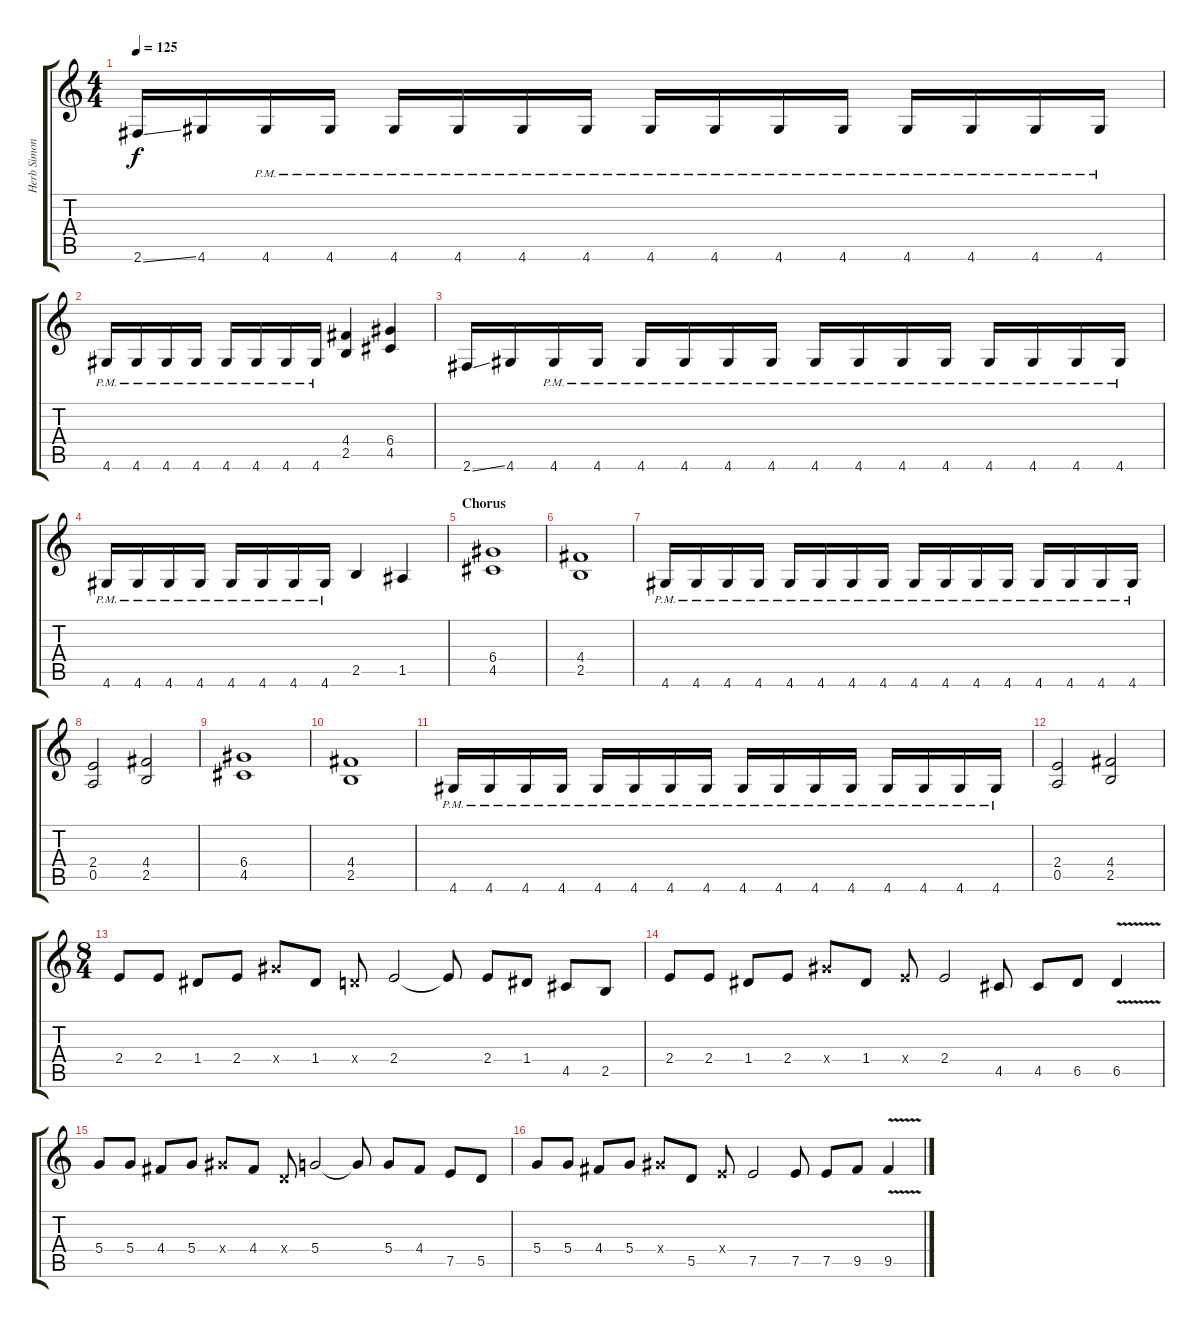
\track ("Herb Simonsen" "Herb Simon") {instrument distortionguitar}
\staff {score tabs}
\tuning (E4 B3 G3 D3 A2 E2) {hide}
\ts (4 4)
\tempo 125
\clef g2
\ks c
2.6{ss}.16{dy f} 4.6.16 4.6{pm}.16 4.6{pm}.16 4.6{pm}.16 4.6{pm}.16 4.6{pm}.16 4.6{pm}.16 4.6{pm}.16 4.6{pm}.16 4.6{pm}.16 4.6{pm}.16 4.6{pm}.16 4.6{pm}.16 4.6{pm}.16 4.6{pm}.16 |
4.6{pm}.16 4.6{pm}.16 4.6{pm}.16 4.6{pm}.16 4.6{pm}.16 4.6{pm}.16 4.6{pm}.16 4.6{pm}.16 (4.4 2.5).4 (6.4 4.5).4 |
2.6{ss}.16 4.6.16 4.6{pm}.16 4.6{pm}.16 4.6{pm}.16 4.6{pm}.16 4.6{pm}.16 4.6{pm}.16 4.6{pm}.16 4.6{pm}.16 4.6{pm}.16 4.6{pm}.16 4.6{pm}.16 4.6{pm}.16 4.6{pm}.16 4.6{pm}.16 |
4.6{pm}.16 4.6{pm}.16 4.6{pm}.16 4.6{pm}.16 4.6{pm}.16 4.6{pm}.16 4.6{pm}.16 4.6{pm}.16 2.5.4 1.5.4 |
\section ("" "Chorus")
(6.4 4.5).1 |
(4.4 2.5).1 |
4.6{pm}.16 4.6{pm}.16 4.6{pm}.16 4.6{pm}.16 4.6{pm}.16 4.6{pm}.16 4.6{pm}.16 4.6{pm}.16 4.6{pm}.16 4.6{pm}.16 4.6{pm}.16 4.6{pm}.16 4.6{pm}.16 4.6{pm}.16 4.6{pm}.16 4.6{pm}.16 |
(2.4 0.5).2 (4.4 2.5).2 |
(6.4 4.5).1 |
(4.4 2.5).1 |
4.6{pm}.16 4.6{pm}.16 4.6{pm}.16 4.6{pm}.16 4.6{pm}.16 4.6{pm}.16 4.6{pm}.16 4.6{pm}.16 4.6{pm}.16 4.6{pm}.16 4.6{pm}.16 4.6{pm}.16 4.6{pm}.16 4.6{pm}.16 4.6{pm}.16 4.6{pm}.16 |
(2.4 0.5).2 (4.4 2.5).2 |
\ts (8 4)
2.4.8 2.4.8 1.4.8 2.4.8 6.4{x}.8 1.4.8 0.4{x}.8 2.4.2 2.4{t}.8 2.4.8 1.4.8 4.5.8 2.5.8 |
2.4.8 2.4.8 1.4.8 2.4.8 6.4{x}.8 1.4.8 2.4{x}.8 2.4.2 4.5.8 4.5.8 6.5.8 6.5{v}.4 |
5.4.8 5.4.8 4.4.8 5.4.8 6.4{x}.8 4.4.8 0.4{x}.8 5.4.2 5.4{t}.8 5.4.8 4.4.8 7.5.8 5.5.8 |
5.4.8 5.4.8 4.4.8 5.4.8 6.4{x}.8 5.5.8 2.4{x}.8 7.5.2 7.5.8 7.5.8 9.5.8 9.5{v}.4
